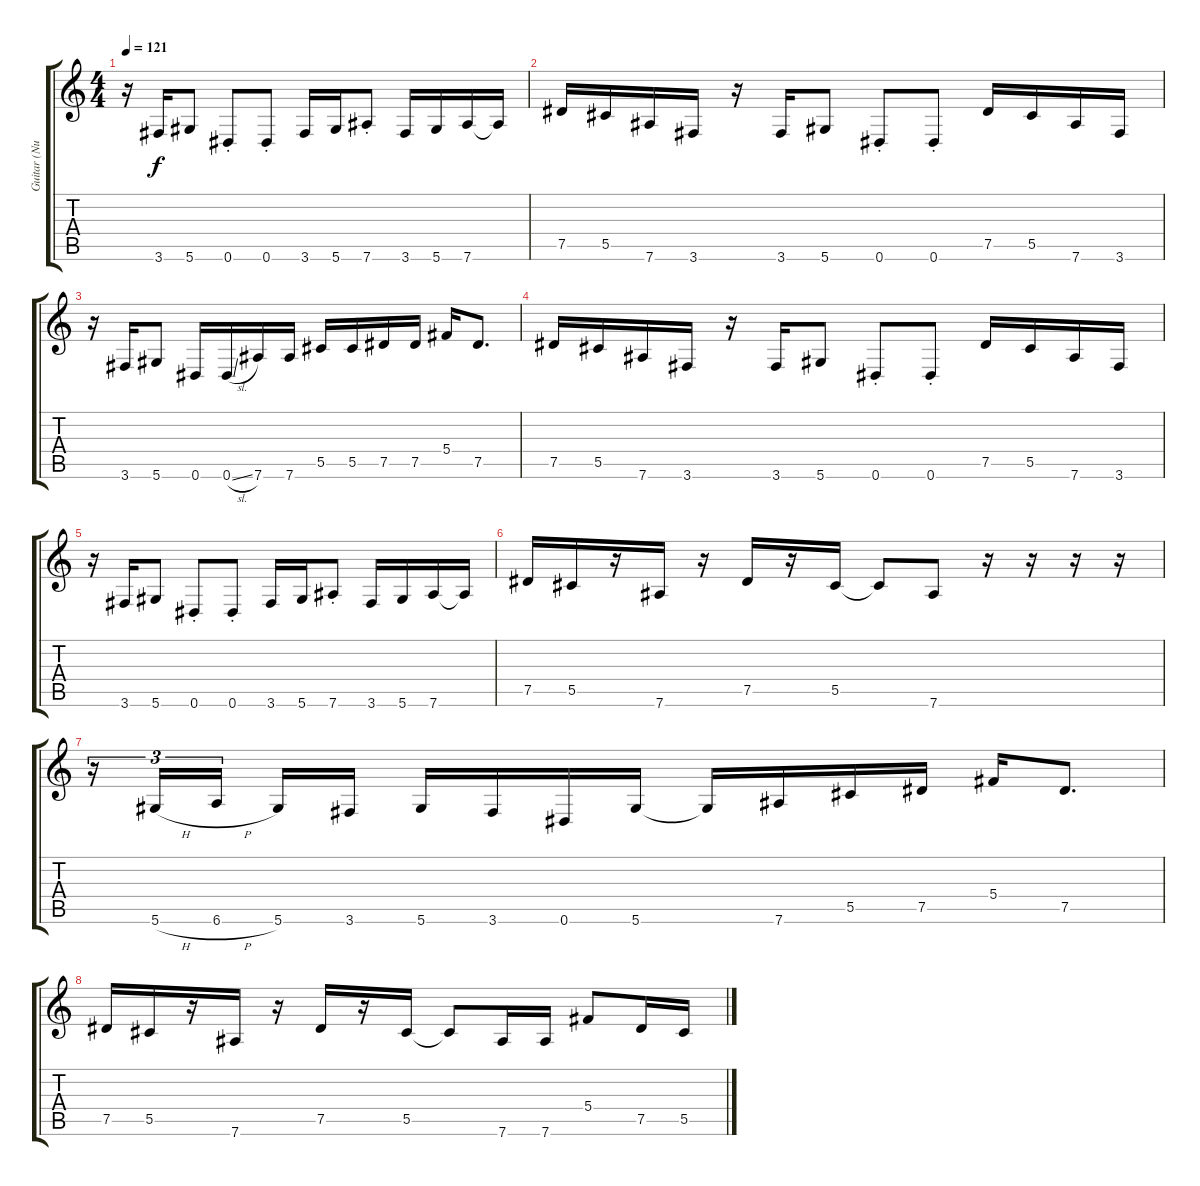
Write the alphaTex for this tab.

\track ("Guitar (Nuno)" "Guitar (Nu") {instrument distortionguitar}
\staff {score tabs}
\tuning (Eb4 Bb3 Gb3 Db3 Ab2 Eb2) {hide}
\ts (4 4)
\tempo 121
\clef g2
\ks c
r.16{dy f} 3.6.16 5.6.8 0.6{st}.8 0.6{st}.8 3.6.16 5.6.16 7.6{st}.8 3.6.16 5.6.16 7.6.16 7.6{t}.16 |
7.5.16 5.5.16 7.6.16 3.6.16 r.16 3.6.16 5.6.8 0.6{st}.8 0.6{st}.8 7.5.16 5.5.16 7.6.16 3.6.16 |
r.16 3.6.16 5.6.8 0.6.16 0.6{sl}.16 7.6.16 7.6.16 5.5.16 5.5.16 7.5.16 7.5.16 5.4.16 7.5.8{d} |
7.5.16 5.5.16 7.6.16 3.6.16 r.16 3.6.16 5.6.8 0.6{st}.8 0.6{st}.8 7.5.16 5.5.16 7.6.16 3.6.16 |
r.16 3.6.16 5.6.8 0.6{st}.8 0.6{st}.8 3.6.16 5.6.16 7.6{st}.8 3.6.16 5.6.16 7.6.16 7.6{t}.16 |
7.5.16 5.5.16 r.16 7.6.16 r.16 7.5.16 r.16 5.5.16 5.5{t}.8 7.6.8 r.16 r.16 r.16 r.16 |
r.16{tu (3 2)} 5.6{h}.16{tu (3 2)} 6.6{h}.16{tu (3 2) beam splitsecondary} 5.6.16 3.6.16 5.6.16 3.6.16 0.6.16 5.6.16 5.6{t}.16 7.6.16 5.5.16 7.5.16 5.4.16 7.5.8{d} |
7.5.16 5.5.16 r.16 7.6.16 r.16 7.5.16 r.16 5.5.16 5.5{t}.8 7.6.16 7.6.16 5.4.8 7.5.16 5.5.16
